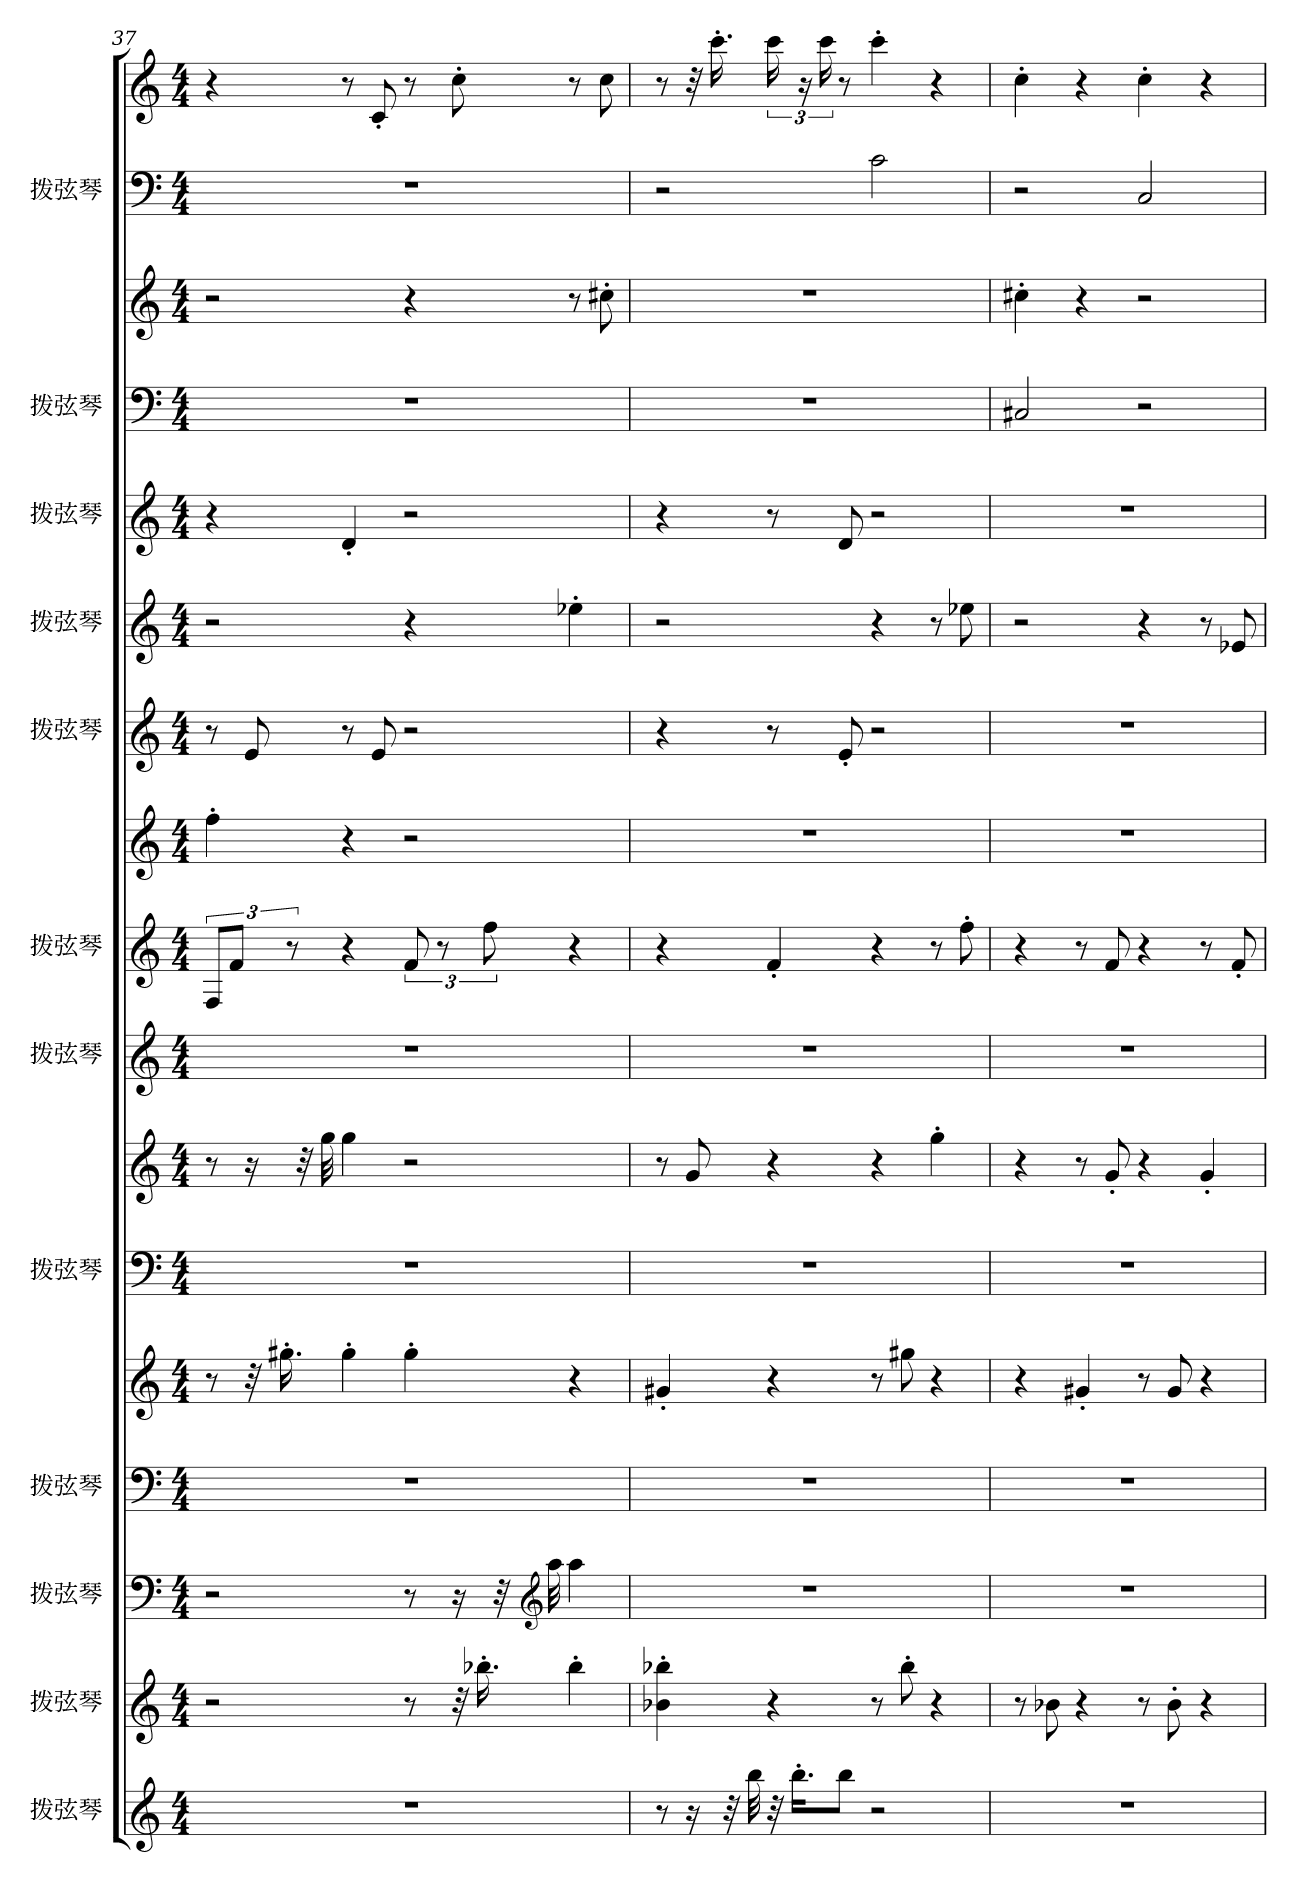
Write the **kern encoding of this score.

**kern	**kern	**kern	**kern	**kern	**kern	**kern	**kern	**kern	**kern	**kern	**kern	**kern	**kern	**kern	**kern	**kern
*part12	*part11	*part10	*part9	*part9	*part8	*part8	*part7	*part6	*part6	*part5	*part4	*part3	*part2	*part2	*part1	*part1
*staff17	*staff16	*staff15	*staff14	*staff13	*staff12	*staff11	*staff10	*staff9	*staff8	*staff7	*staff6	*staff5	*staff4	*staff3	*staff2	*staff1
*I"拨弦琴	*I"拨弦琴	*I"拨弦琴	*I"拨弦琴	*	*I"拨弦琴	*	*I"拨弦琴	*I"拨弦琴	*	*I"拨弦琴	*I"拨弦琴	*I"拨弦琴	*I"拨弦琴	*	*I"拨弦琴	*
*clefG2	*clefG2	*clefF4	*clefF4	*clefG2	*clefF4	*clefG2	*clefG2	*clefG2	*clefG2	*clefG2	*clefG2	*clefG2	*clefF4	*clefG2	*clefF4	*clefG2
*k[]	*k[]	*k[]	*k[]	*k[]	*k[]	*k[]	*k[]	*k[]	*k[]	*k[]	*k[]	*k[]	*k[]	*k[]	*k[]	*k[]
*M4/4	*M4/4	*M4/4	*M4/4	*M4/4	*M4/4	*M4/4	*M4/4	*M4/4	*M4/4	*M4/4	*M4/4	*M4/4	*M4/4	*M4/4	*M4/4	*M4/4
=37	=37	=37	=37	=37	=37	=37	=37	=37	=37	=37	=37	=37	=37	=37	=37	=37
1r	2r	2r	1r	8r	1r	8r	1r	12F/L	4ff'\	8r	2r	4r	1r	2r	1r	4r
.	.	.	.	.	.	.	.	12f/J	.	.	.	.	.	.	.	.
.	.	.	.	32r	.	16r	.	.	.	8e/	.	.	.	.	.	.
.	.	.	.	16.gg#X'\	.	.	.	.	.	.	.	.	.	.	.	.
.	.	.	.	.	.	.	.	12r	.	.	.	.	.	.	.	.
.	.	.	.	.	.	32r	.	.	.	.	.	.	.	.	.	.
.	.	.	.	.	.	32gg\	.	.	.	.	.	.	.	.	.	.
.	.	.	.	4gg#'\	.	4gg\	.	4r	4r	8r	.	4d'/	.	.	.	8r
.	.	.	.	.	.	.	.	.	.	8e/	.	.	.	.	.	8c'/
.	8r	8r	.	4gg#'\	.	2r	.	12f/	2r	2r	4r	2r	.	4r	.	8r
.	.	.	.	.	.	.	.	12r	.	.	.	.	.	.	.	.
.	32r	16r	.	.	.	.	.	.	.	.	.	.	.	.	.	8cc'\
.	16.bb-X'\	.	.	.	.	.	.	.	.	.	.	.	.	.	.	.
.	.	.	.	.	.	.	.	12ff\	.	.	.	.	.	.	.	.
.	.	32r	.	.	.	.	.	.	.	.	.	.	.	.	.	.
*	*	*clefG2	*	*	*	*	*	*	*	*	*	*	*	*	*	*
.	.	32aa\	.	.	.	.	.	.	.	.	.	.	.	.	.	.
.	4bb-'\	4aa\	.	4r	.	.	.	4r	.	.	4ee-X'\	.	.	8r	.	8r
.	.	.	.	.	.	.	.	.	.	.	.	.	.	8cc#X'\	.	8cc\
!!LO:PB:g=z
=38	=38	=38	=38	=38	=38	=38	=38	=38	=38	=38	=38	=38	=38	=38	=38	=38
8r	4b-X\' 4bb-X\'	1r	1r	4g#X'/	1r	8r	1r	4r	1r	4r	2r	4r	1r	1r	2r	8r
16r	.	.	.	.	.	8g/	.	.	.	.	.	.	.	.	.	32r
.	.	.	.	.	.	.	.	.	.	.	.	.	.	.	.	16.ccc'\
32r	.	.	.	.	.	.	.	.	.	.	.	.	.	.	.	.
32bb\	.	.	.	.	.	.	.	.	.	.	.	.	.	.	.	.
32r	4r	.	.	4r	.	4r	.	4f'/	.	8r	.	8r	.	.	.	24ccc\
16.bb'\KL	.	.	.	.	.	.	.	.	.	.	.	.	.	.	.	.
.	.	.	.	.	.	.	.	.	.	.	.	.	.	.	.	24r
.	.	.	.	.	.	.	.	.	.	.	.	.	.	.	.	24ccc\
8bb\J	.	.	.	.	.	.	.	.	.	8e'/	.	8d/	.	.	.	8r
2r	8r	.	.	8r	.	4r	.	4r	.	2r	4r	2r	.	.	2c\	4ccc'\
.	8bb-'\	.	.	8gg#X\	.	.	.	.	.	.	.	.	.	.	.	.
.	4r	.	.	4r	.	4gg'\	.	8r	.	.	8r	.	.	.	.	4r
.	.	.	.	.	.	.	.	8ff'\	.	.	8ee-X\	.	.	.	.	.
=39	=39	=39	=39	=39	=39	=39	=39	=39	=39	=39	=39	=39	=39	=39	=39	=39
1r	8r	1r	1r	4r	1r	4r	1r	4r	1r	1r	2r	1r	2C#X/	4cc#X'\	2r	4cc'\
.	8b-X\	.	.	.	.	.	.	.	.	.	.	.	.	.	.	.
.	4r	.	.	4g#X'/	.	8r	.	8r	.	.	.	.	.	4r	.	4r
.	.	.	.	.	.	8g'/	.	8f/	.	.	.	.	.	.	.	.
.	8r	.	.	8r	.	4r	.	4r	.	.	4r	.	2r	2r	2C/	4cc'\
.	8b-'\	.	.	8g#/	.	.	.	.	.	.	.	.	.	.	.	.
.	4r	.	.	4r	.	4g'/	.	8r	.	.	8r	.	.	.	.	4r
.	.	.	.	.	.	.	.	8f'/	.	.	8e-X/	.	.	.	.	.
=	=	=	=	=	=	=	=	=	=	=	=	=	=	=	=	=
*-	*-	*-	*-	*-	*-	*-	*-	*-	*-	*-	*-	*-	*-	*-	*-	*-
